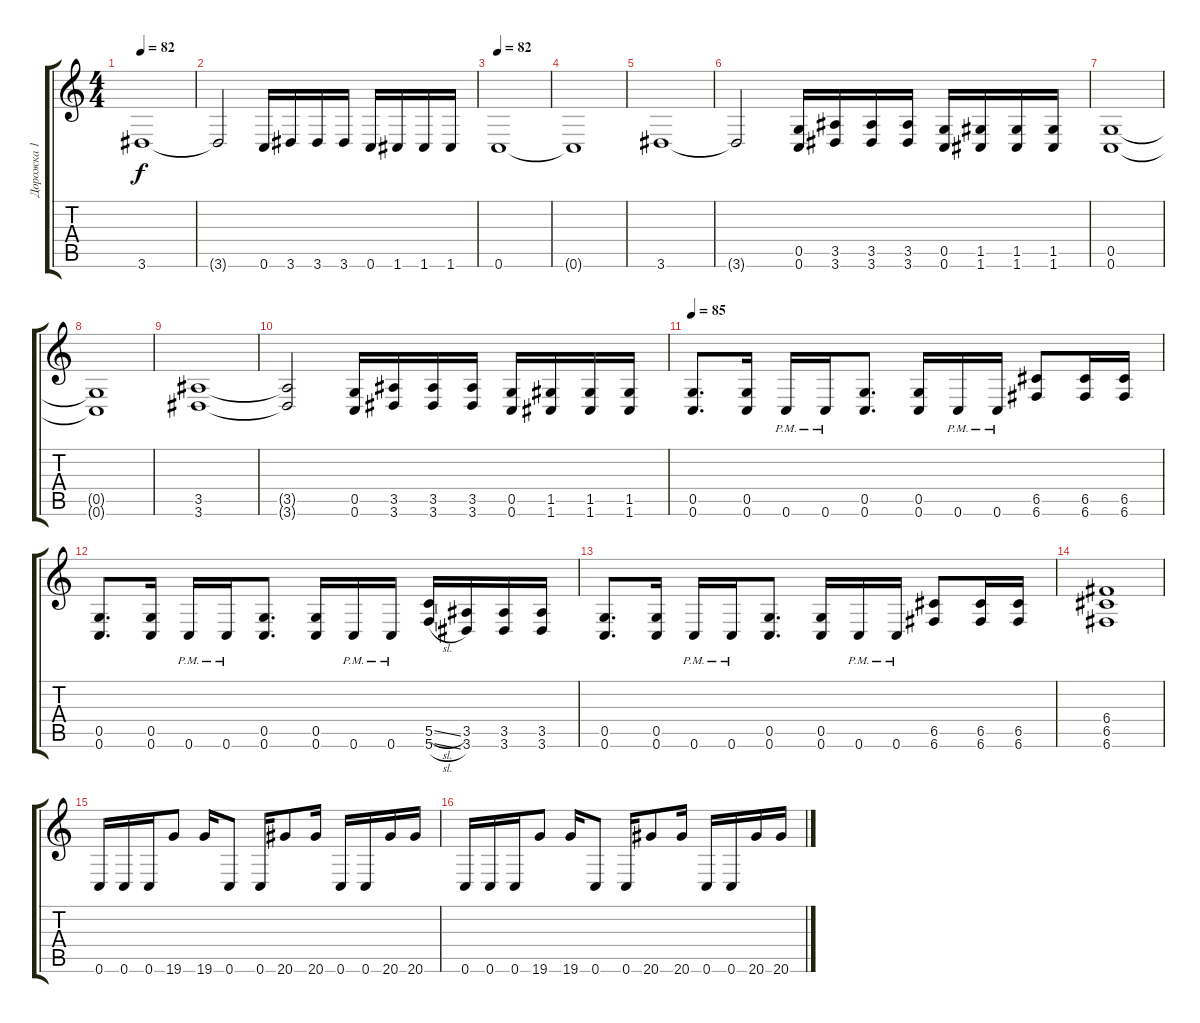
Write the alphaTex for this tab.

\track ("Дорожка 1" "Дорожка 1") {instrument distortionguitar}
\staff {score tabs}
\tuning (D4 A3 F3 C3 G2 C2) {hide}
\ts (4 4)
\tempo 82
\clef g2
\ks c
3.6.1{dy f} |
3.6{t}.2 0.6.16 3.6.16 3.6.16 3.6.16 0.6.16 1.6.16 1.6.16 1.6.16 |
\tempo 82
0.6.1 |
0.6{t}.1 |
3.6.1 |
3.6{t}.2 (0.5 0.6).16{balance 13} (3.5 3.6).16 (3.5 3.6).16 (3.5 3.6).16 (0.5 0.6).16 (1.5 1.6).16 (1.5 1.6).16 (1.5 1.6).16 |
(0.5 0.6).1 |
(0.5{t} 0.6{t}).1 |
(3.5 3.6).1 |
(3.5{t} 3.6{t}).2 (0.5 0.6).16{balance 0} (3.5 3.6).16 (3.5 3.6).16 (3.5 3.6).16 (0.5 0.6).16 (1.5 1.6).16 (1.5 1.6).16 (1.5 1.6).16 |
\tempo 85
(0.5 0.6).8{d volume 12 balance 0} (0.5 0.6).16 0.6{pm}.16 0.6{pm}.16 (0.5 0.6).8{d} (0.5 0.6).16 0.6{pm}.16 0.6{pm}.16 (6.5 6.6).8 (6.5 6.6).16 (6.5 6.6).16 |
(0.5 0.6).8{d} (0.5 0.6).16 0.6{pm}.16 0.6{pm}.16 (0.5 0.6).8{d} (0.5 0.6).16 0.6{pm}.16 0.6{pm}.16 (5.5{sl} 5.6{sl}).16 (3.5 3.6).16 (3.5 3.6).16 (3.5 3.6).16 |
(0.5 0.6).8{d} (0.5 0.6).16 0.6{pm}.16 0.6{pm}.16 (0.5 0.6).8{d} (0.5 0.6).16 0.6{pm}.16 0.6{pm}.16 (6.5 6.6).8 (6.5 6.6).16 (6.5 6.6).16 |
(6.4 6.5 6.6).1 |
0.6.16 0.6.16 0.6.16 19.6.8 19.6.16 0.6.8 0.6.16 20.6.8 20.6.16 0.6.16 0.6.16 20.6.16 20.6.16 |
0.6.16 0.6.16 0.6.16 19.6.8 19.6.16 0.6.8 0.6.16 20.6.8 20.6.16 0.6.16 0.6.16 20.6.16 20.6.16
